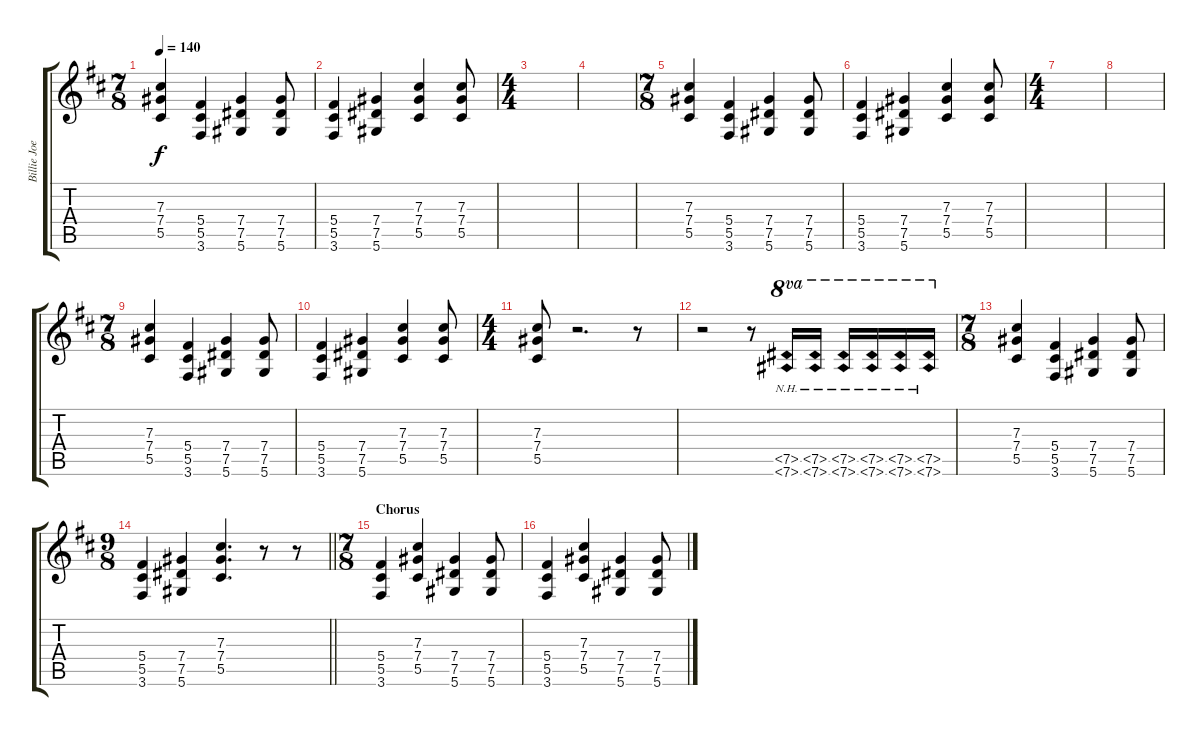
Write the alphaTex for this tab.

\track ("Billie Joe Armstrong" "Billie Joe") {instrument distortionguitar}
\staff {score tabs}
\tuning (Eb4 Bb3 Gb3 Db3 Ab2 Eb2) {hide}
\ts (7 8)
\tempo 140
\clef g2
\ks d
(7.3 7.4 5.5).4{dy f} (5.4 5.5 3.6).4 (7.4 7.5 5.6).4 (7.4 7.5 5.6).8 |
(5.4 5.5 3.6).4 (7.4 7.5 5.6).4 (7.3 7.4 5.5).4 (7.3 7.4 5.5).8 |
\ts (4 4)
|
|
\ts (7 8)
(7.3 7.4 5.5).4 (5.4 5.5 3.6).4 (7.4 7.5 5.6).4 (7.4 7.5 5.6).8 |
(5.4 5.5 3.6).4 (7.4 7.5 5.6).4 (7.3 7.4 5.5).4 (7.3 7.4 5.5).8 |
\ts (4 4)
|
|
\ts (7 8)
(7.3 7.4 5.5).4 (5.4 5.5 3.6).4 (7.4 7.5 5.6).4 (7.4 7.5 5.6).8 |
(5.4 5.5 3.6).4 (7.4 7.5 5.6).4 (7.3 7.4 5.5).4 (7.3 7.4 5.5).8 |
\ts (4 4)
(7.3 7.4 5.5).8 r.2{d} r.8 |
r.2 r.8 (7.5{nh} 7.6{nh}).16{ot 8va} (7.5{nh} 7.6{nh}).16{ot 8va} (7.5{nh} 7.6{nh}).16{ot 8va} (7.5{nh} 7.6{nh}).16{ot 8va} (7.5{nh} 7.6{nh}).16{ot 8va} (7.5{nh} 7.6{nh}).16{ot 8va} |
\ts (7 8)
(7.3 7.4 5.5).4 (5.4 5.5 3.6).4 (7.4 7.5 5.6).4 (7.4 7.5 5.6).8 |
\ts (9 8)
\barLineRight lightlight
(5.4 5.5 3.6).4 (7.4 7.5 5.6).4 (7.3 7.4 5.5).4{d} r.8 r.8 |
\ts (7 8)
\section ("" "Chorus")
(5.4 5.5 3.6).4 (7.3 7.4 5.5).4 (7.4 7.5 5.6).4 (7.4 7.5 5.6).8 |
(5.4 5.5 3.6).4 (7.3 7.4 5.5).4 (7.4 7.5 5.6).4 (7.4 7.5 5.6).8
